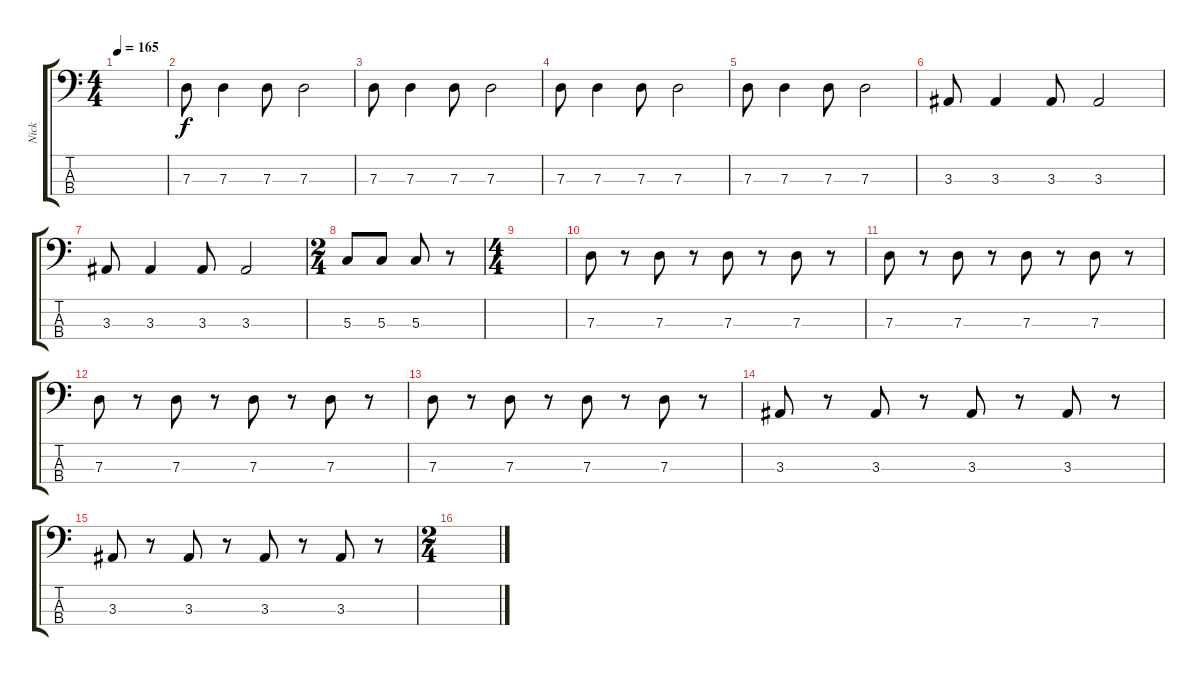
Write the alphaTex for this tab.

\track ("Nick" "Nick") {instrument electricbassfinger}
\staff {score tabs}
\tuning (F2 C2 G1 D1) {hide}
\ts (4 4)
\tempo 165
\clef f4
\ks c
|
7.3.8 7.3.4 7.3.8 7.3.2 |
7.3.8 7.3.4 7.3.8 7.3.2 |
7.3.8 7.3.4 7.3.8 7.3.2 |
7.3.8 7.3.4 7.3.8 7.3.2 |
3.3.8 3.3.4 3.3.8 3.3.2 |
3.3.8 3.3.4 3.3.8 3.3.2 |
\ts (2 4)
5.3.8 5.3.8 5.3.8 r.8 |
\ts (4 4)
|
7.3.8 r.8 7.3.8 r.8 7.3.8 r.8 7.3.8 r.8 |
7.3.8 r.8 7.3.8 r.8 7.3.8 r.8 7.3.8 r.8 |
7.3.8 r.8 7.3.8 r.8 7.3.8 r.8 7.3.8 r.8 |
7.3.8 r.8 7.3.8 r.8 7.3.8 r.8 7.3.8 r.8 |
3.3.8 r.8 3.3.8 r.8 3.3.8 r.8 3.3.8 r.8 |
3.3.8 r.8 3.3.8 r.8 3.3.8 r.8 3.3.8 r.8 |
\ts (2 4)
